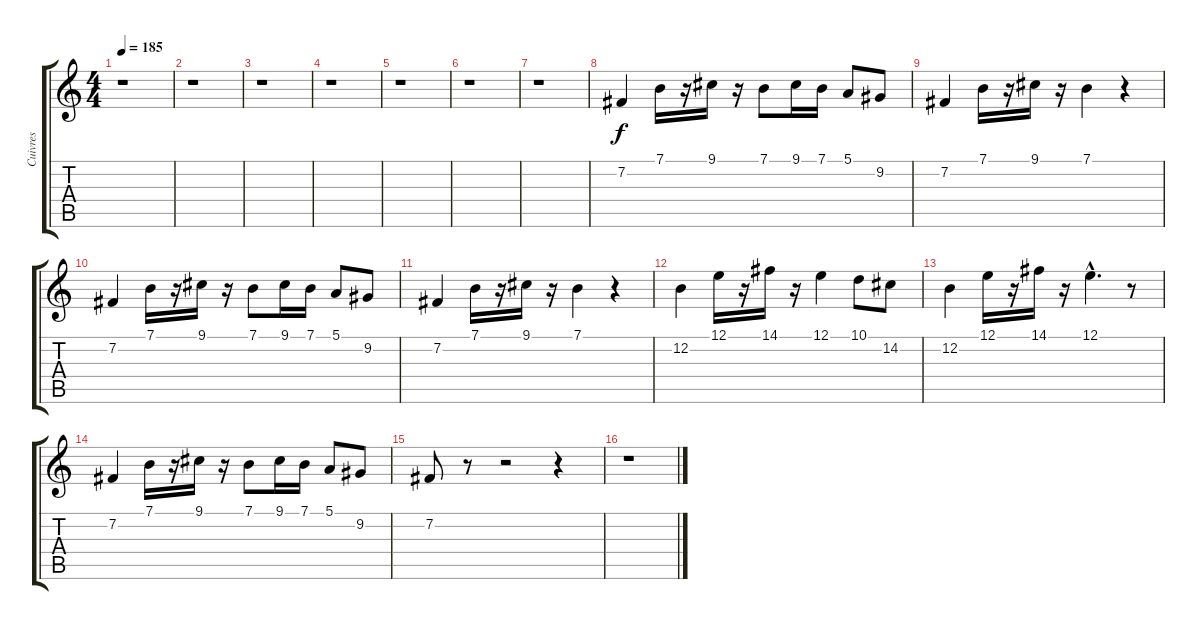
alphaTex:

\track ("Cuivres" "Cuivres") {instrument altosax}
\staff {score tabs}
\tuning (E4 B3 G3 D3 A2 E2) {hide}
\ts (4 4)
\tempo 185
\clef g2
\ks c
r.1{dy f} |
r.1 |
r.1 |
r.1 |
r.1 |
r.1 |
r.1 |
7.2.4 7.1.16 r.16 9.1.16 r.16 7.1.8 9.1.16 7.1.16 5.1.8 9.2.8 |
7.2.4 7.1.16 r.16 9.1.16 r.16 7.1.4 r.4 |
7.2.4 7.1.16 r.16 9.1.16 r.16 7.1.8 9.1.16 7.1.16 5.1.8 9.2.8 |
7.2.4 7.1.16 r.16 9.1.16 r.16 7.1.4 r.4 |
12.2.4 12.1.16 r.16 14.1.16 r.16 12.1.4 10.1.8 14.2.8 |
12.2.4 12.1.16 r.16 14.1.16 r.16 12.1{hac}.4{d} r.8 |
7.2.4 7.1.16 r.16 9.1.16 r.16 7.1.8 9.1.16 7.1.16 5.1.8 9.2.8 |
7.2.8 r.8 r.2 r.4 |
r.1
